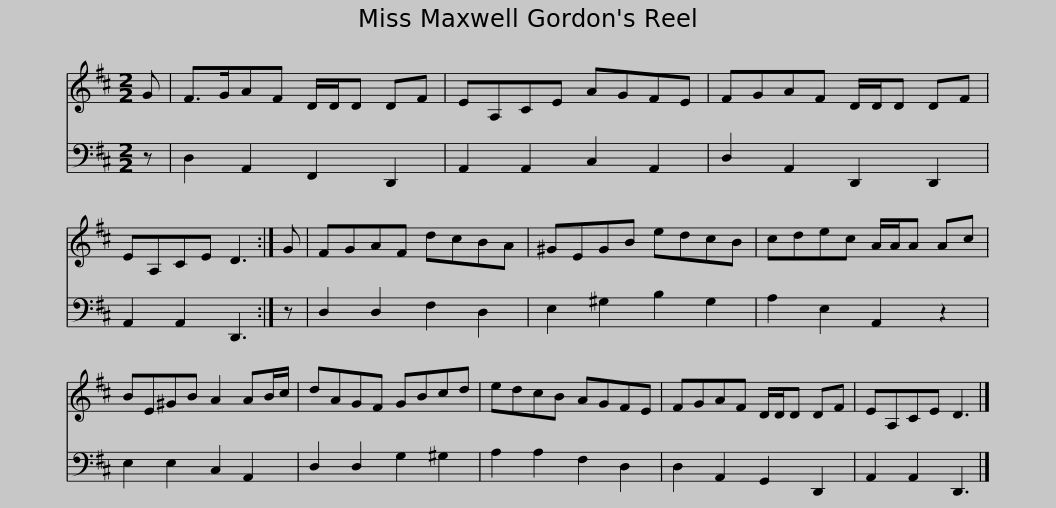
X:1
%%score 1 2
L:1/8
M:2/2
I:linebreak $
K:D
V:1 treble
V:2 bass
V:1
 G | F>GAF D/D/D DF | EA,CE AGFE | FGAF D/D/D DF | EA,CE D3 :| %5
 G |$ FGAF dcBA | ^GEGB edcB | cdec A/A/A Ac | BE^GB A2 AB/c/ | %10
 dAGF GBcd |$ edcB AGFE | FGAF D/D/D DF | EA,CE D3 |] %14
V:2
 z | D,2 A,,2 F,,2 D,,2 | A,,2 A,,2 C,2 A,,2 | D,2 A,,2 D,,2 D,,2 | A,,2 A,,2 D,,3 :| %5
 z |$ D,2 D,2 F,2 D,2 | E,2 ^G,2 B,2 G,2 | A,2 E,2 A,,2 z2 | E,2 E,2 C,2 A,,2 | %10
 D,2 D,2 G,2 ^G,2 |$ A,2 A,2 F,2 D,2 | D,2 A,,2 G,,2 D,,2 | A,,2 A,,2 D,,3 |] %14
